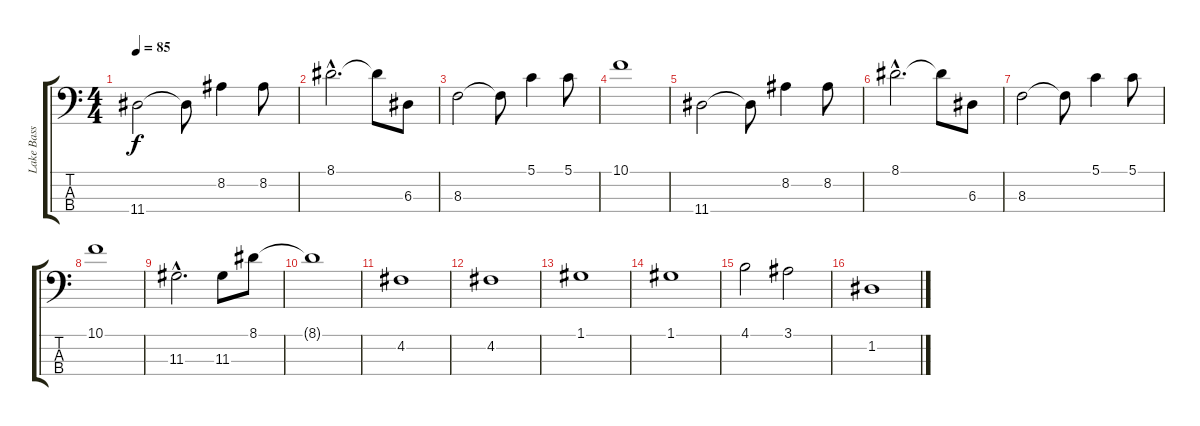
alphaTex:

\track ("Lake Bass" "Lake Bass") {instrument electricbasspick}
\staff {score tabs}
\tuning (G2 D2 A1 E1) {hide}
\ts (4 4)
\tempo 85
\clef f4
\ks c
11.4.2{dy f} 11.4{t}.8 8.2.4 8.2.8 |
8.1{hac}.2{d} 8.1{t}.8 6.3.8 |
8.3.2 8.3{t}.8 5.1.4 5.1.8 |
10.1.1 |
11.4.2 11.4{t}.8 8.2.4 8.2.8 |
8.1{hac}.2{d} 8.1{t}.8 6.3.8 |
8.3.2 8.3{t}.8 5.1.4 5.1.8 |
10.1.1 |
11.3{hac}.2{d} 11.3.8 8.1.8 |
8.1{t}.1 |
4.2.1 |
4.2.1 |
1.1.1 |
1.1.1 |
4.1.2 3.1.2 |
1.2.1
